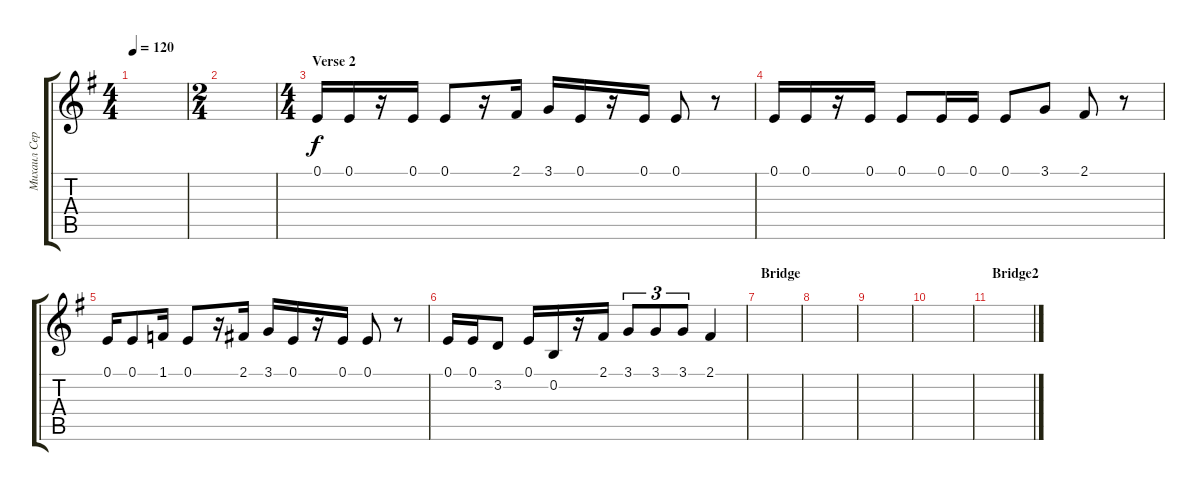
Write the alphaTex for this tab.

\track ("Михаил Серышев" "Михаил Сер") {instrument baritonesax}
\staff {score tabs}
\tuning (E4 B3 G3 D3 A2 E2) {hide}
\ts (4 4)
\tempo 120
\clef g2
\ks eminor
|
\ts (2 4)
|
\ts (4 4)
\section ("" "Verse 2")
0.1.16 0.1.16 r.16 0.1.16 0.1.8 r.16 2.1.16 3.1.16 0.1.16 r.16 0.1.16 0.1.8 r.8 |
0.1.16 0.1.16 r.16 0.1.16 0.1.8 0.1.16 0.1.16 0.1.8 3.1.8 2.1.8 r.8 |
0.1.16 0.1.8 1.1.16 0.1.8 r.16 2.1.16 3.1.16 0.1.16 r.16 0.1.16 0.1.8 r.8 |
0.1.16 0.1.16 3.2.8 0.1.16 0.2.16 r.16 2.1.16 3.1.8{tu (3 2)} 3.1.8{tu (3 2)} 3.1.8{tu (3 2)} 2.1.4 |
\section ("" "Bridge")
|
|
|
|
\section ("" "Bridge2")
